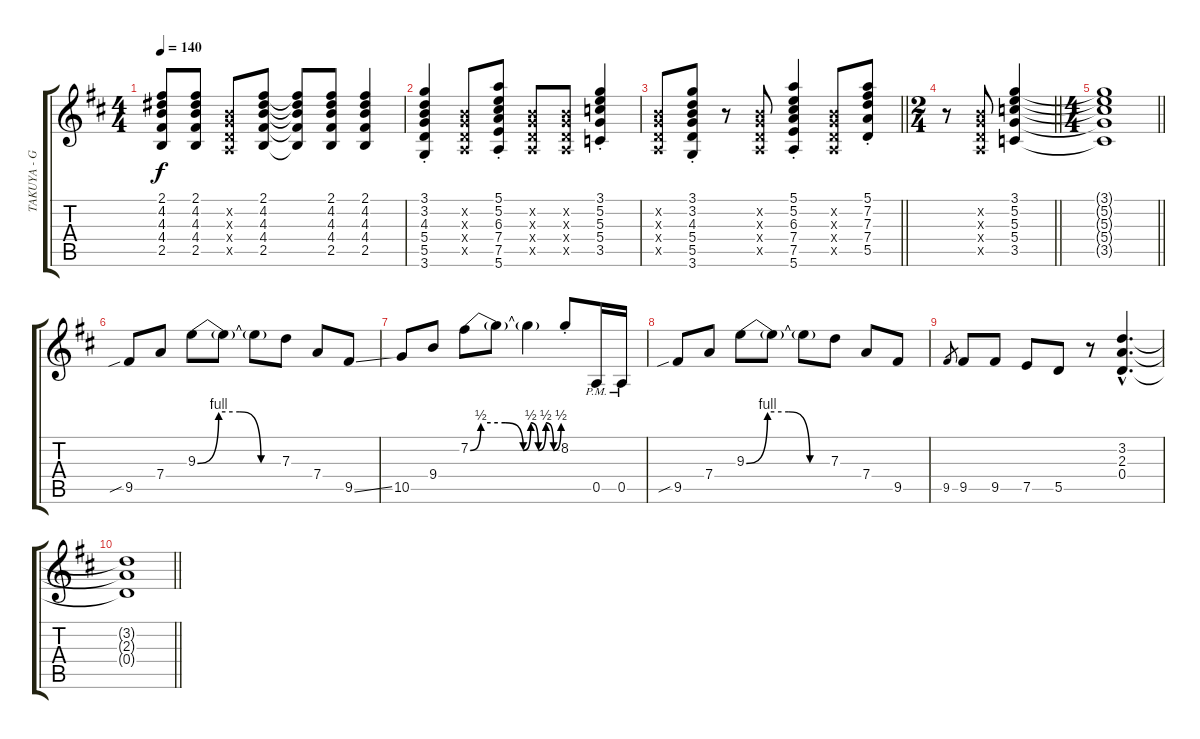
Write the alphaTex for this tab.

\track ("TAKUYA - Guitar 1" "TAKUYA - G") {instrument overdrivenguitar}
\staff {score tabs}
\tuning (E4 B3 G3 D3 A2 E2) {hide}
\ts (4 4)
\tempo 140
\clef g2
\ks d
(2.1 4.2 4.3 4.4 2.5).8{dy f} (2.1 4.2 4.3 4.4 2.5).8 (0.2{x} 0.3{x} 0.4{x} 0.5{x}).8 (2.1 4.2 4.3 4.4 2.5).8 (2.1{t} 4.2{t} 4.3{t} 4.4{t} 2.5{t}).8 (2.1 4.2 4.3 4.4 2.5).8 (2.1 4.2 4.3 4.4 2.5).4 |
(3.1{st} 3.2{st} 4.3{st} 5.4{st} 5.5{st} 3.6{st}).4 (0.2{x} 0.3{x} 0.4{x} 0.5{x}).8 (5.1{st} 5.2{st} 6.3{st} 7.4{st} 7.5{st} 5.6{st}).8 (0.2{x} 0.3{x} 0.4{x} 0.5{x}).8 (0.2{x} 0.3{x} 0.4{x} 0.5{x}).8 (3.1{st} 5.2{st} 5.3{st} 5.4{st} 3.5{st}).4 |
\barLineRight lightlight
(0.2{x} 0.3{x} 0.4{x} 0.5{x}).8 (3.1{st} 3.2{st} 4.3{st} 5.4{st} 5.5{st} 3.6{st}).8 r.8 (0.2{x} 0.3{x} 0.4{x} 0.5{x}).8 (5.1{st} 5.2{st} 6.3{st} 7.4{st} 7.5{st} 5.6{st}).4 (0.2{x} 0.3{x} 0.4{x} 0.5{x}).8 (5.1{st} 7.2{st} 7.3{st} 7.4{st} 5.5{st}).8 |
\ts (2 4)
\barLineRight lightlight
r.8 (0.2{x} 0.3{x} 0.4{x} 0.5{x}).8 (3.1 5.2 5.3 5.4 3.5).4 |
\ts (4 4)
\barLineRight lightlight
(3.1{t} 5.2{t} 5.3{t} 5.4{t} 3.5{t}).1 |
9.5{sib}.8{volume 16} 7.4.8 9.3{be (custom 0 0 15 4 30 4 45 0 60 0)}.8 9.3{t}.8 9.3{t}.8 7.3.8 7.4.8 9.5{ss}.8 |
10.5.8 9.4.8 7.2{be (custom 0 0 7 2 23 2 35 0 40 2 45 0 50 2 55 0 60 2)}.8 7.2{t}.8 7.2{t}.4 8.2{st}.8 0.5{pm}.16 0.5{pm}.16 |
9.5{sib}.8 7.4.8 9.3{be (custom 0 0 15 4 30 4 45 0 60 0)}.8 9.3{t}.8 9.3{t}.8 7.3.8 7.4.8 9.5.8 |
9.5.8{gr} 9.5.8 9.5.8 7.5.8 5.5.8 r.8 (3.2{hac} 2.3{hac} 0.4{hac}).4{d} |
\barLineRight lightlight
(3.2{t} 2.3{t} 0.4{t}).1
